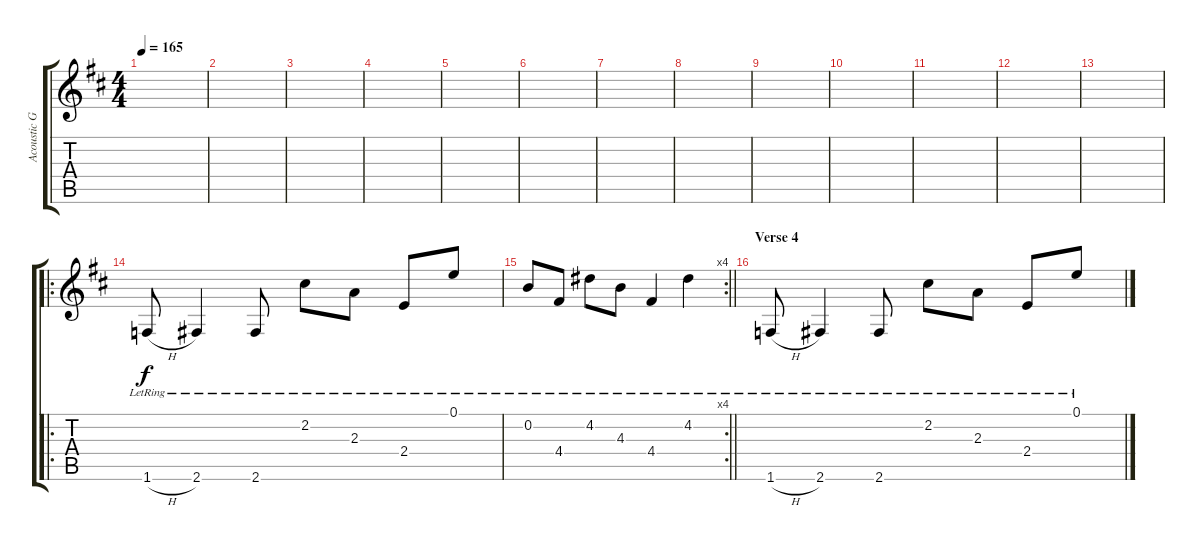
\track ("Acoustic Guitar" "Acoustic G") {instrument acousticguitarsteel}
\staff {score tabs}
\tuning (E4 B3 G3 D3 A2 E2) {hide}
\ts (4 4)
\tempo 165
\clef g2
\ks d
|
|
|
|
|
|
|
|
|
|
|
|
|
\ro
1.6{h lr}.8 2.6{lr}.4 2.6{lr}.8 2.2{lr}.8 2.3{lr}.8 2.4{lr}.8 0.1{lr}.8 |
\rc 4
\barLineRight lightlight
0.2{lr}.8 4.4{lr}.8 4.2{lr}.8 4.3{lr}.8 4.4{lr}.4 4.2{lr}.4 |
\section ("" "Verse 4")
1.6{h lr}.8 2.6{lr}.4 2.6{lr}.8 2.2{lr}.8 2.3{lr}.8 2.4{lr}.8 0.1{lr}.8
